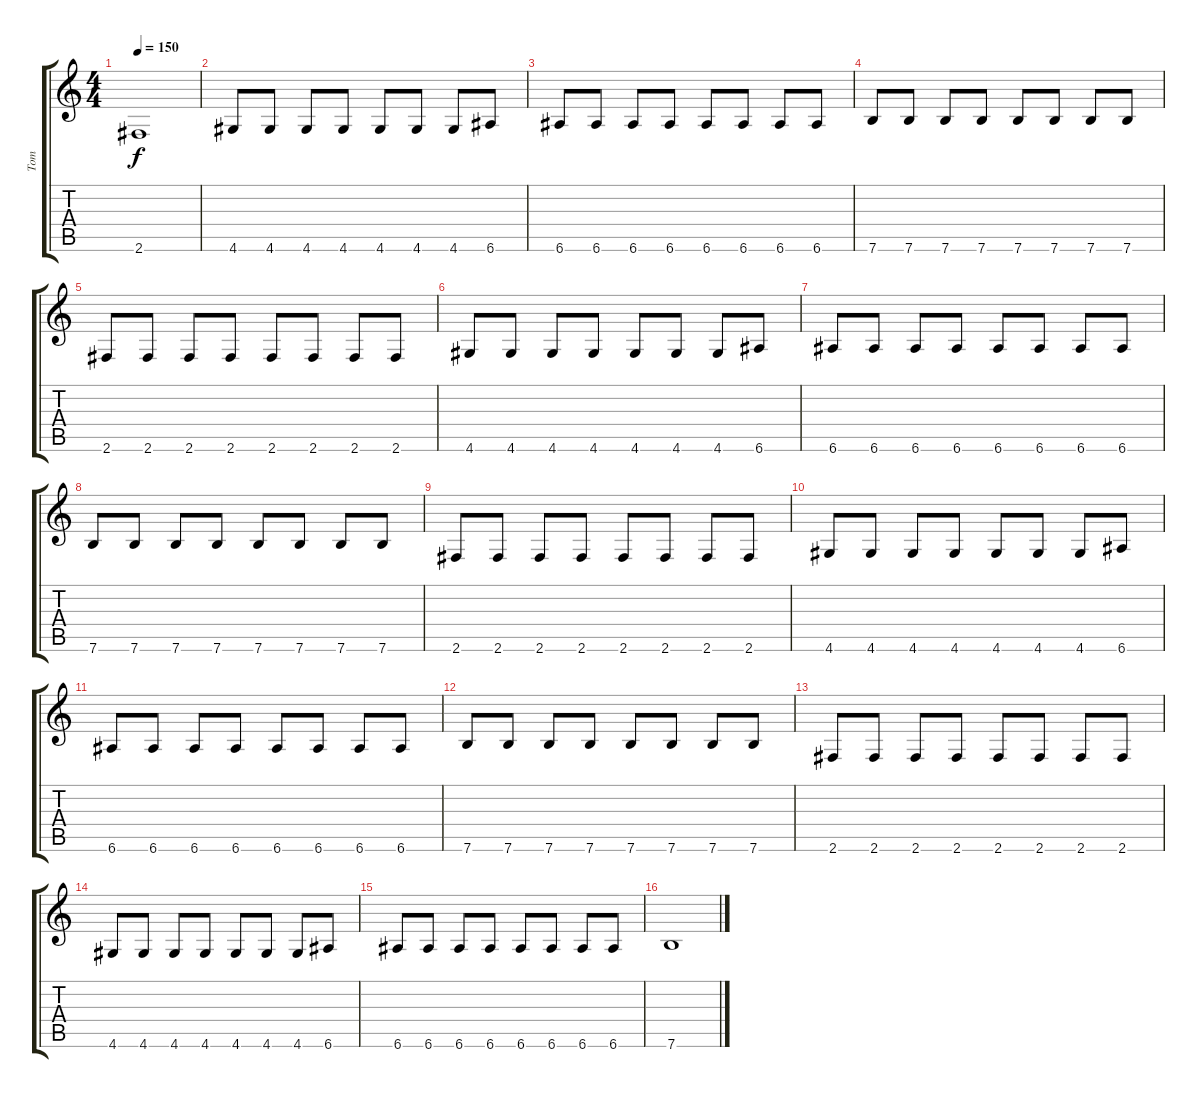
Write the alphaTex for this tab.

\track ("Tom" "Tom") {instrument electricguitarmuted}
\staff {score tabs}
\tuning (E4 B3 G3 D3 A2 E2) {hide}
\ts (4 4)
\tempo 150
\clef g2
\ks c
2.6.1{dy f instrument electricguitarmuted} |
4.6.8 4.6.8 4.6.8 4.6.8 4.6.8 4.6.8 4.6.8 6.6.8 |
6.6.8 6.6.8 6.6.8 6.6.8 6.6.8 6.6.8 6.6.8 6.6.8 |
7.6.8 7.6.8 7.6.8 7.6.8 7.6.8 7.6.8 7.6.8 7.6.8 |
2.6.8 2.6.8 2.6.8 2.6.8 2.6.8 2.6.8 2.6.8 2.6.8 |
4.6.8 4.6.8 4.6.8 4.6.8 4.6.8 4.6.8 4.6.8 6.6.8 |
6.6.8 6.6.8 6.6.8 6.6.8 6.6.8 6.6.8 6.6.8 6.6.8 |
7.6.8 7.6.8 7.6.8 7.6.8 7.6.8 7.6.8 7.6.8 7.6.8 |
2.6.8 2.6.8 2.6.8 2.6.8 2.6.8 2.6.8 2.6.8 2.6.8 |
4.6.8 4.6.8 4.6.8 4.6.8 4.6.8 4.6.8 4.6.8 6.6.8 |
6.6.8 6.6.8 6.6.8 6.6.8 6.6.8 6.6.8 6.6.8 6.6.8 |
7.6.8 7.6.8 7.6.8 7.6.8 7.6.8 7.6.8 7.6.8 7.6.8 |
2.6.8 2.6.8 2.6.8 2.6.8 2.6.8 2.6.8 2.6.8 2.6.8 |
4.6.8 4.6.8 4.6.8 4.6.8 4.6.8 4.6.8 4.6.8 6.6.8 |
6.6.8 6.6.8 6.6.8 6.6.8 6.6.8 6.6.8 6.6.8 6.6.8 |
7.6.1
